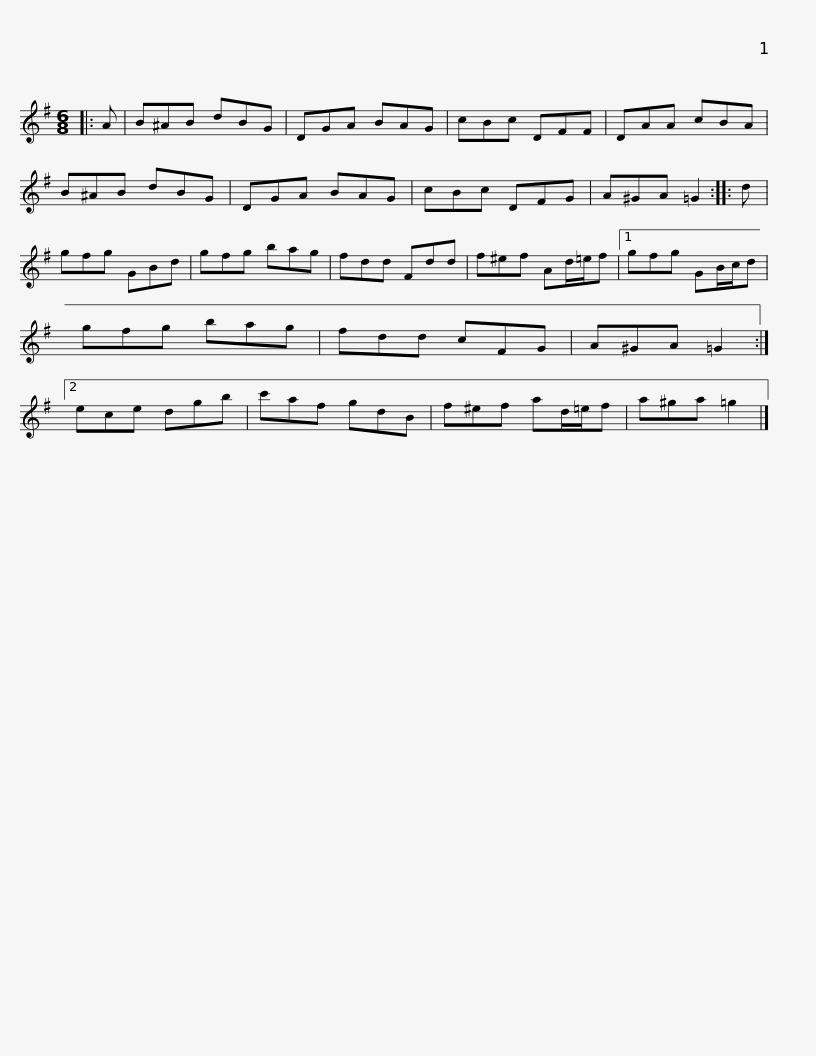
X:1
L:1/8
M:6/8
I:linebreak $
K:G
V:1 treble
V:1
|: A | B^AB dBG | DGA BAG | cBc DFF | DAA cBA | %5
 B^AB dBG | DGA BAG |$ cBc DFG | A^GA =G2 :: d | %10
 gfg GBd | gfg bag | fdd Fdd | f^ef Ad/=e/f |1$ gfg GB/c/d | %15
 gfg bag | fdd cFG | A^GA =G2 :|2 ece dgb | c'af gdB | %20
 f^ef ad/=e/f |$ a^ga =g2 |] %22
